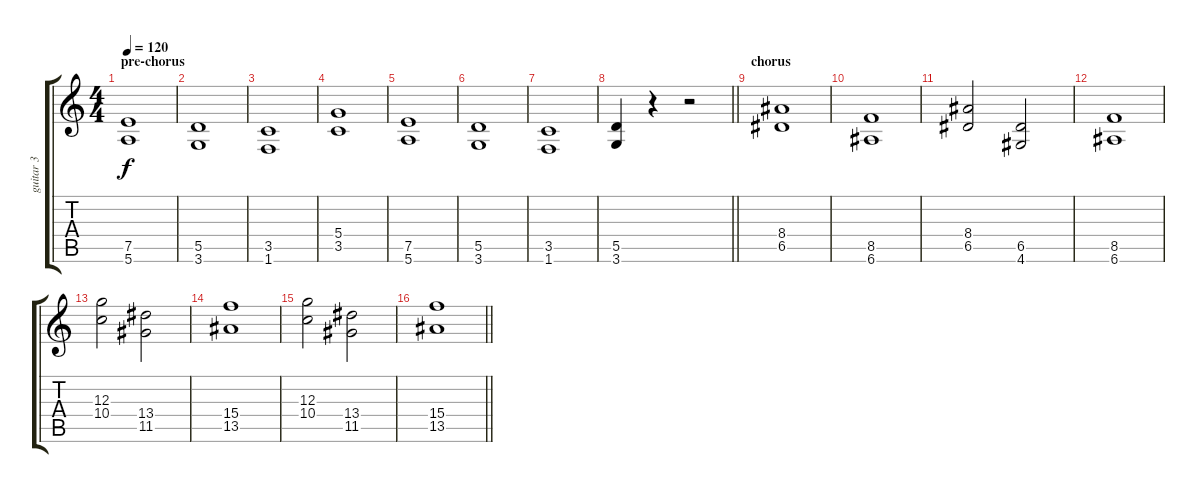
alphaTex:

\track ("guitar 3" "guitar 3") {instrument distortionguitar}
\staff {score tabs}
\tuning (E4 B3 G3 D3 A2 E2) {hide}
\ts (4 4)
\section ("" "pre-chorus")
\tempo 120
\clef g2
\ks c
(7.5 5.6).1{dy f} |
(5.5 3.6).1 |
(3.5 1.6).1 |
(5.4 3.5).1 |
(7.5 5.6).1 |
(5.5 3.6).1 |
(3.5 1.6).1 |
\barLineRight lightlight
(5.5 3.6).4 r.4 r.2 |
\section ("" "chorus")
(8.4 6.5).1 |
(8.5 6.6).1 |
(8.4 6.5).2 (6.5 4.6).2 |
(8.5 6.6).1 |
(12.3 10.4).2 (13.4 11.5).2 |
(15.4 13.5).1 |
(12.3 10.4).2 (13.4 11.5).2 |
\barLineRight lightlight
(15.4 13.5).1
